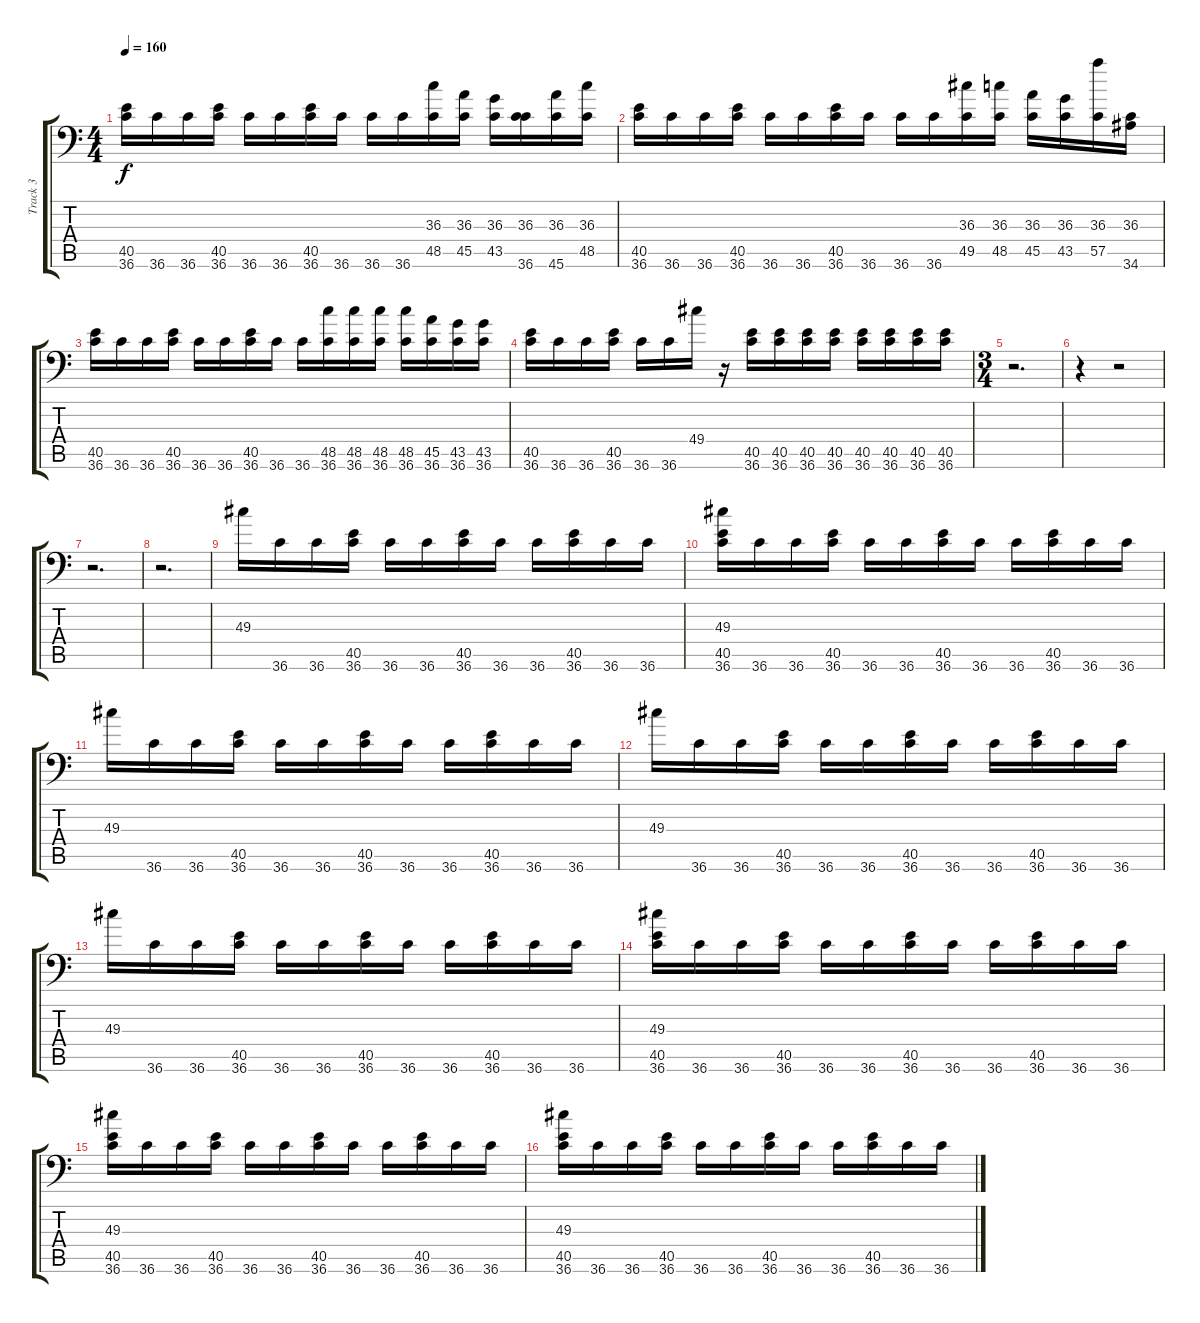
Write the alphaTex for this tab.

\track ("Track 3" "Track 3") {instrument acousticgrandpiano}
\staff {score tabs}
\tuning (C-1 C-1 C-1 C-1 C-1 C-1) {hide}
\ts (4 4)
\tempo 160
\clef f4
\ks c
(40.5 36.6).16{dy f} 36.6.16 36.6.16 (40.5 36.6).16 36.6.16 36.6.16 (40.5 36.6).16 36.6.16 36.6.16 36.6.16 (36.3 48.5).16 (36.3 45.5).16 (36.3 43.5).16 (36.3 36.6).16 (36.3 45.6).16 (36.3 48.5).16 |
(40.5 36.6).16 36.6.16 36.6.16 (40.5 36.6).16 36.6.16 36.6.16 (40.5 36.6).16 36.6.16 36.6.16 36.6.16 (36.3 49.5).16 (36.3 48.5).16 (36.3 45.5).16 (36.3 43.5).16 (36.3 57.5).16 (36.3 34.6).16 |
(40.5 36.6).16 36.6.16 36.6.16 (40.5 36.6).16 36.6.16 36.6.16 (40.5 36.6).16 36.6.16 36.6.16 (48.5 36.6).16 (48.5 36.6).16 (48.5 36.6).16 (48.5 36.6).16 (45.5 36.6).16 (43.5 36.6).16 (43.5 36.6).16 |
(40.5 36.6).16 36.6.16 36.6.16 (40.5 36.6).16 36.6.16 36.6.16 49.4.16 r.16 (40.5 36.6).16 (40.5 36.6).16 (40.5 36.6).16 (40.5 36.6).16 (40.5 36.6).16 (40.5 36.6).16 (40.5 36.6).16 (40.5 36.6).16 |
\ts (3 4)
r.2{d} |
r.4 r.2 |
r.2{d} |
r.2{d} |
49.3.16 36.6.16 36.6.16 (40.5 36.6).16 36.6.16 36.6.16 (40.5 36.6).16 36.6.16 36.6.16 (40.5 36.6).16 36.6.16 36.6.16 |
(49.3 40.5 36.6).16 36.6.16 36.6.16 (40.5 36.6).16 36.6.16 36.6.16 (40.5 36.6).16 36.6.16 36.6.16 (40.5 36.6).16 36.6.16 36.6.16 |
49.3.16 36.6.16 36.6.16 (40.5 36.6).16 36.6.16 36.6.16 (40.5 36.6).16 36.6.16 36.6.16 (40.5 36.6).16 36.6.16 36.6.16 |
49.3.16 36.6.16 36.6.16 (40.5 36.6).16 36.6.16 36.6.16 (40.5 36.6).16 36.6.16 36.6.16 (40.5 36.6).16 36.6.16 36.6.16 |
49.3.16 36.6.16 36.6.16 (40.5 36.6).16 36.6.16 36.6.16 (40.5 36.6).16 36.6.16 36.6.16 (40.5 36.6).16 36.6.16 36.6.16 |
(49.3 40.5 36.6).16 36.6.16 36.6.16 (40.5 36.6).16 36.6.16 36.6.16 (40.5 36.6).16 36.6.16 36.6.16 (40.5 36.6).16 36.6.16 36.6.16 |
(49.3 40.5 36.6).16 36.6.16 36.6.16 (40.5 36.6).16 36.6.16 36.6.16 (40.5 36.6).16 36.6.16 36.6.16 (40.5 36.6).16 36.6.16 36.6.16 |
(49.3 40.5 36.6).16 36.6.16 36.6.16 (40.5 36.6).16 36.6.16 36.6.16 (40.5 36.6).16 36.6.16 36.6.16 (40.5 36.6).16 36.6.16 36.6.16
